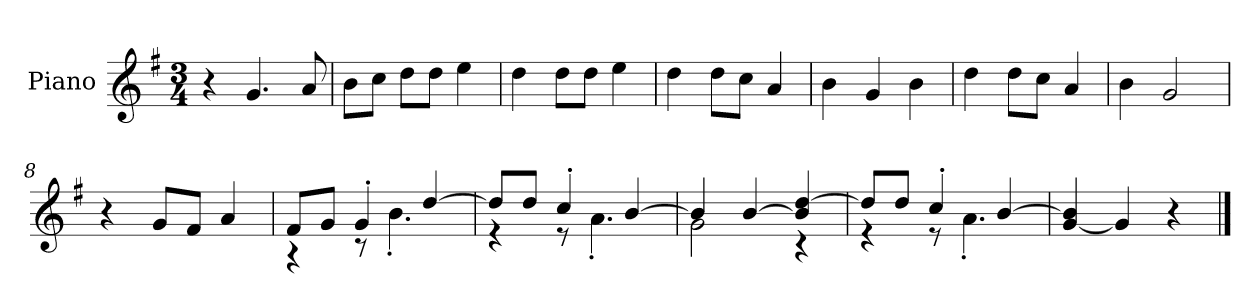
**kern
*part1
*staff1
*I"Piano
*I'P-no
*clefG2
*k[f#]
*M3/4
*MM179
=1
4r
4.g/
8a/
=2
8b\L
8cc\J
8dd\L
8dd\J
4ee\
=3
4dd\
8dd\L
8dd\J
4ee\
=4
4dd\
8dd\L
8cc\J
4a/
=5
4b\
4g/
4b\
=6
4dd\
8dd\L
8cc\J
4a/
=7
4b\
2g/
=8
4r
8g/L
8f#/J
4a/
=9
*^
8f#/L	4r
8g/J	.
4g'/	8r
.	4.b'\
[4dd/	.
!!LO:LB:g=z	!!
=10	=10
8dd/L]	4r
8dd/J	.
4cc'/	8r
.	4.a'\
[4b/	.
=11	=11
4b/]	2g\
[4b/	.
4b/] [4dd/	4r
=12	=12
8dd/L]	4r
8dd/J	.
4cc'/	8r
.	4.a'\
[4b/	.
*v	*v
=13
[4g/ 4b/]
4g/]
4r
==
*-
